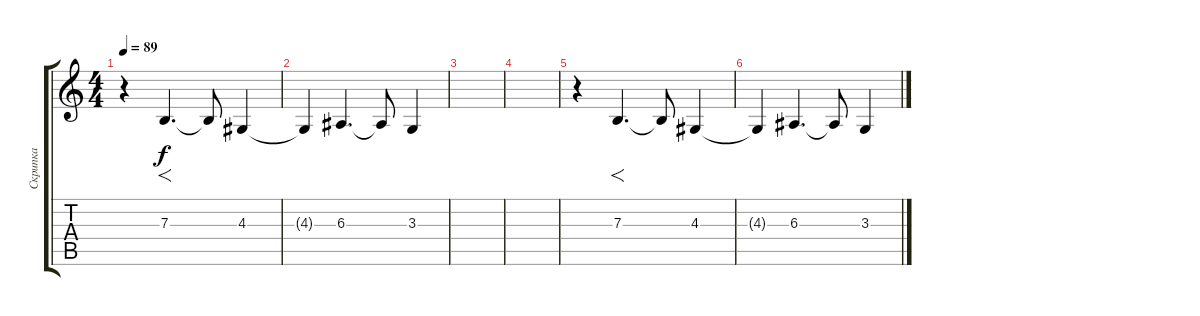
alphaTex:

\track ("Скрипка" "Скрипка") {instrument stringensemble2}
\staff {score tabs}
\tuning (Db4 Ab3 E3 B2 Gb2 B1) {hide}
\ts (4 4)
\tempo 89
\clef g2
\ks c
r.4{dy f} 7.3.4{f d} 7.3{t}.8 4.3.4 |
4.3{t}.4 6.3.4{d} 6.3{t}.8 3.3.4 |
|
|
r.4 7.3.4{f d} 7.3{t}.8 4.3.4 |
4.3{t}.4 6.3.4{d} 6.3{t}.8 3.3.4
